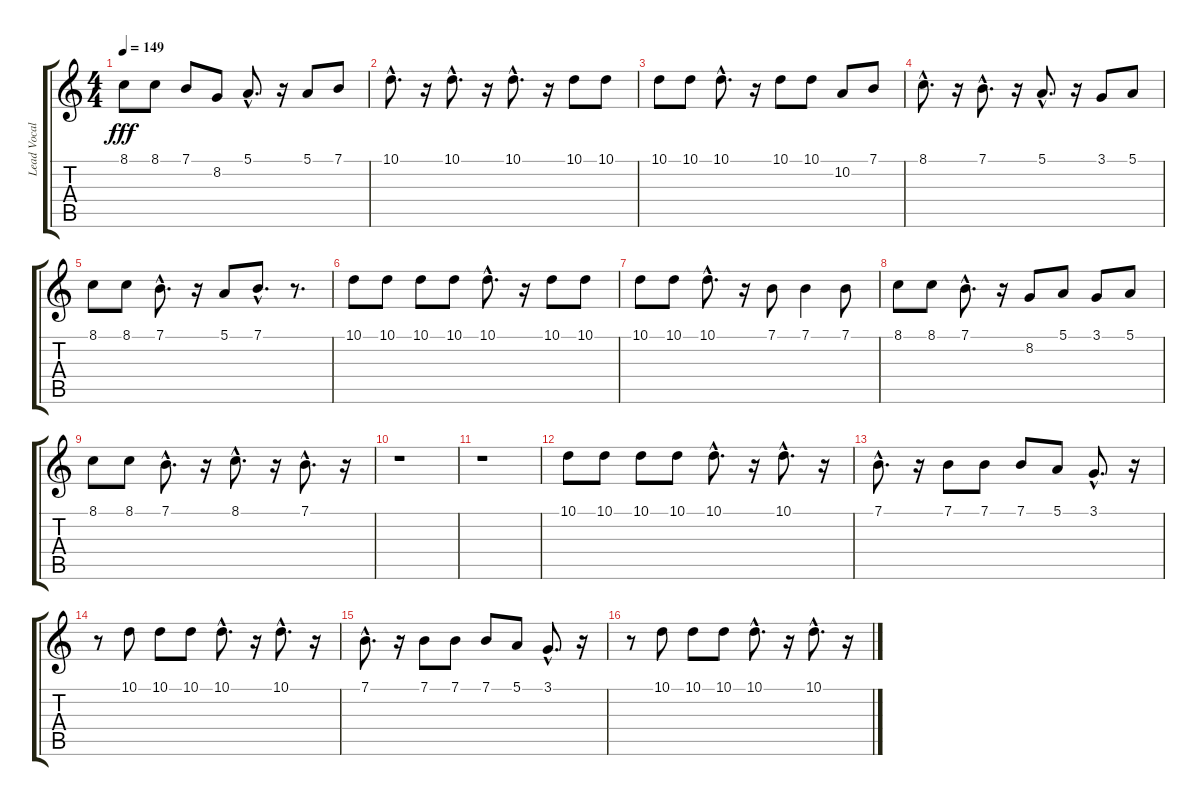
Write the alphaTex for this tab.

\track ("Lead Vocals" "Lead Vocal") {instrument altosax}
\staff {score tabs}
\tuning (E4 B3 G3 D3 A2 E2) {hide}
\ts (4 4)
\tempo 149
\clef g2
\ks c
8.1.8{dy fff} 8.1.8 7.1.8 8.2.8 5.1{hac}.8{d} r.16 5.1.8 7.1.8 |
10.1{hac}.8{d} r.16 10.1{hac}.8{d} r.16 10.1{hac}.8{d} r.16 10.1.8 10.1.8 |
10.1.8 10.1.8 10.1{hac}.8{d} r.16 10.1.8 10.1.8 10.2.8 7.1.8 |
8.1{hac}.8{d} r.16 7.1{hac}.8{d} r.16 5.1{hac}.8{d} r.16 3.1.8 5.1.8 |
8.1.8 8.1.8 7.1{hac}.8{d} r.16 5.1.8 7.1{hac}.8{d} r.8{d} |
10.1.8 10.1.8 10.1.8 10.1.8 10.1{hac}.8{d} r.16 10.1.8 10.1.8 |
10.1.8 10.1.8 10.1{hac}.8{d} r.16 7.1.8 7.1.4 7.1.8 |
8.1.8 8.1.8 7.1{hac}.8{d} r.16 8.2.8 5.1.8 3.1.8 5.1.8 |
8.1.8 8.1.8 7.1{hac}.8{d} r.16 8.1{hac}.8{d} r.16 7.1{hac}.8{d} r.16 |
r.1 |
r.1 |
10.1.8 10.1.8 10.1.8 10.1.8 10.1{hac}.8{d} r.16 10.1{hac}.8{d} r.16 |
7.1{hac}.8{d} r.16 7.1.8 7.1.8 7.1.8 5.1.8 3.1{hac}.8{d} r.16 |
r.8 10.1.8 10.1.8 10.1.8 10.1{hac}.8{d} r.16 10.1{hac}.8{d} r.16 |
7.1{hac}.8{d} r.16 7.1.8 7.1.8 7.1.8 5.1.8 3.1{hac}.8{d} r.16 |
r.8 10.1.8 10.1.8 10.1.8 10.1{hac}.8{d} r.16 10.1{hac}.8{d} r.16
